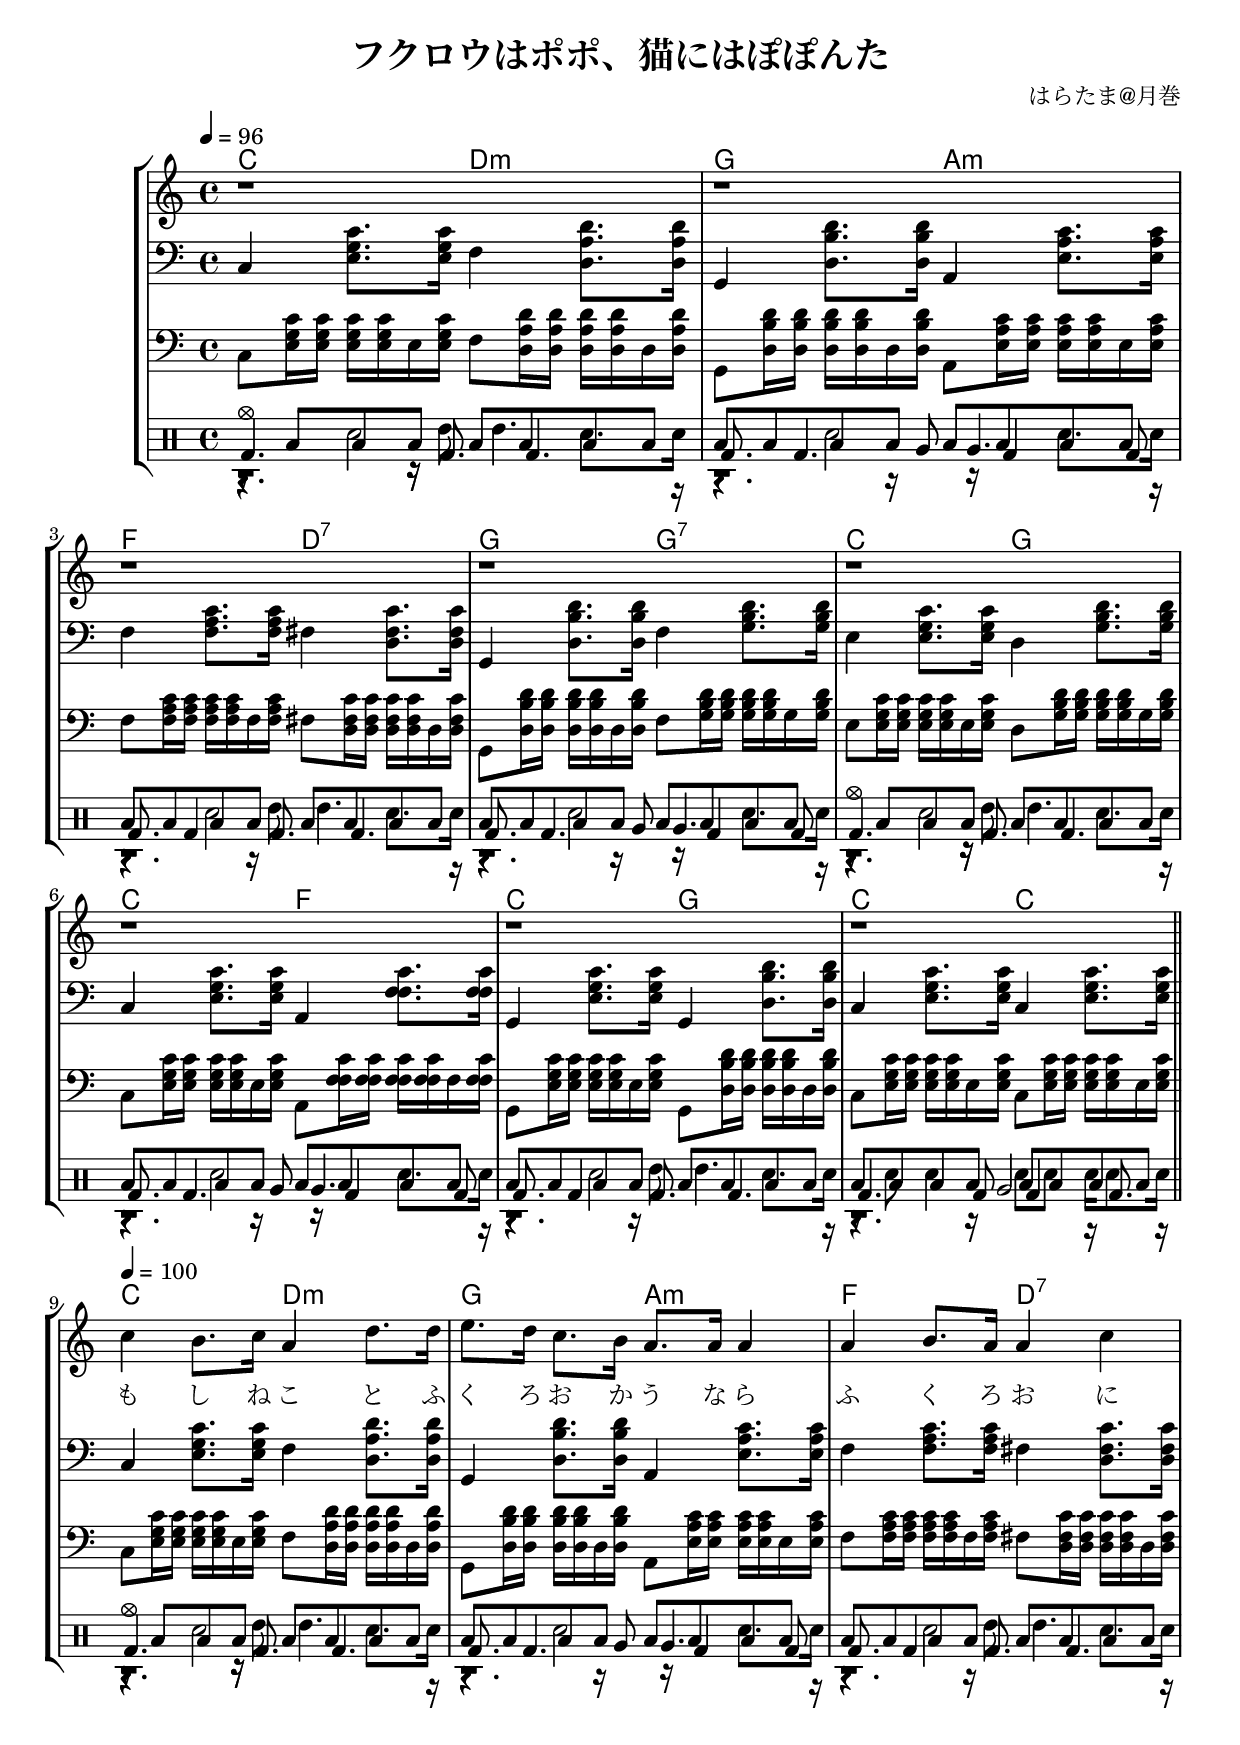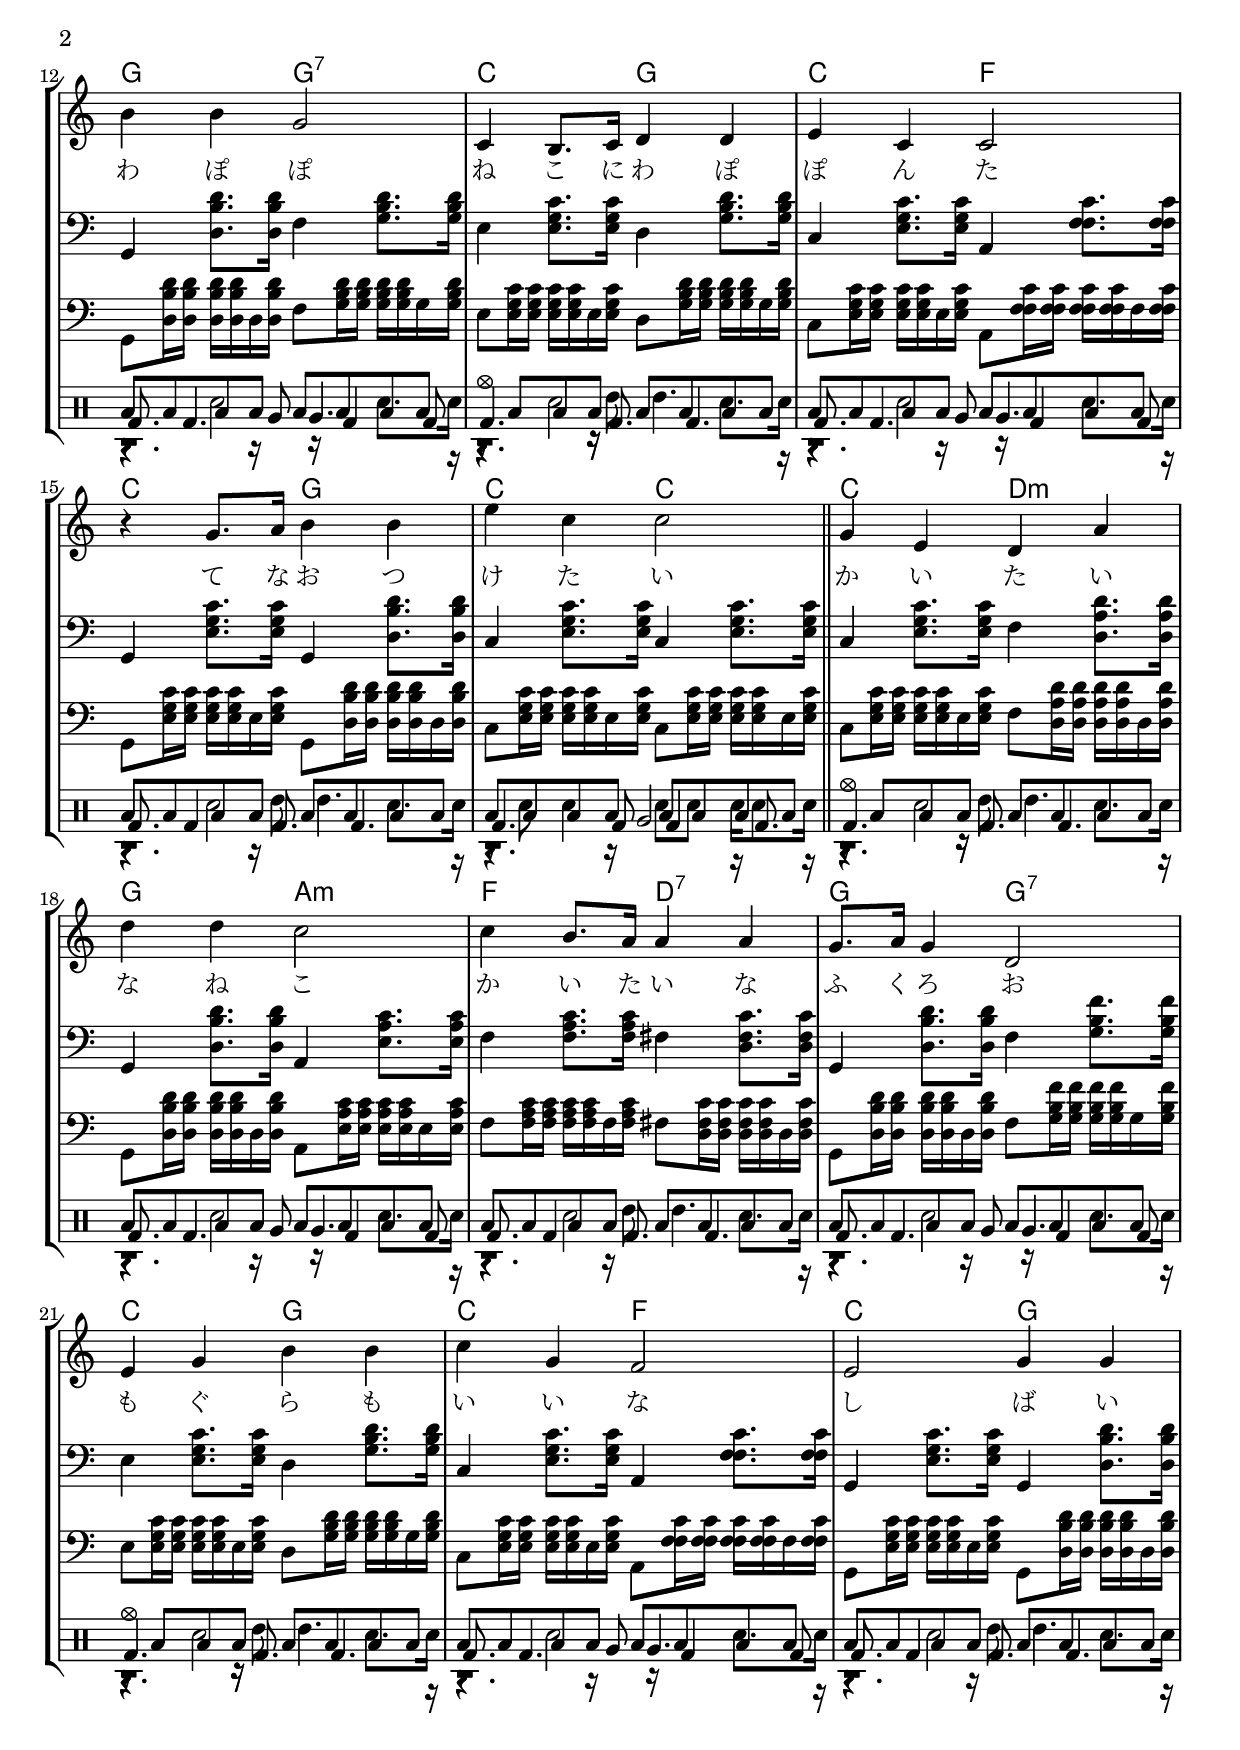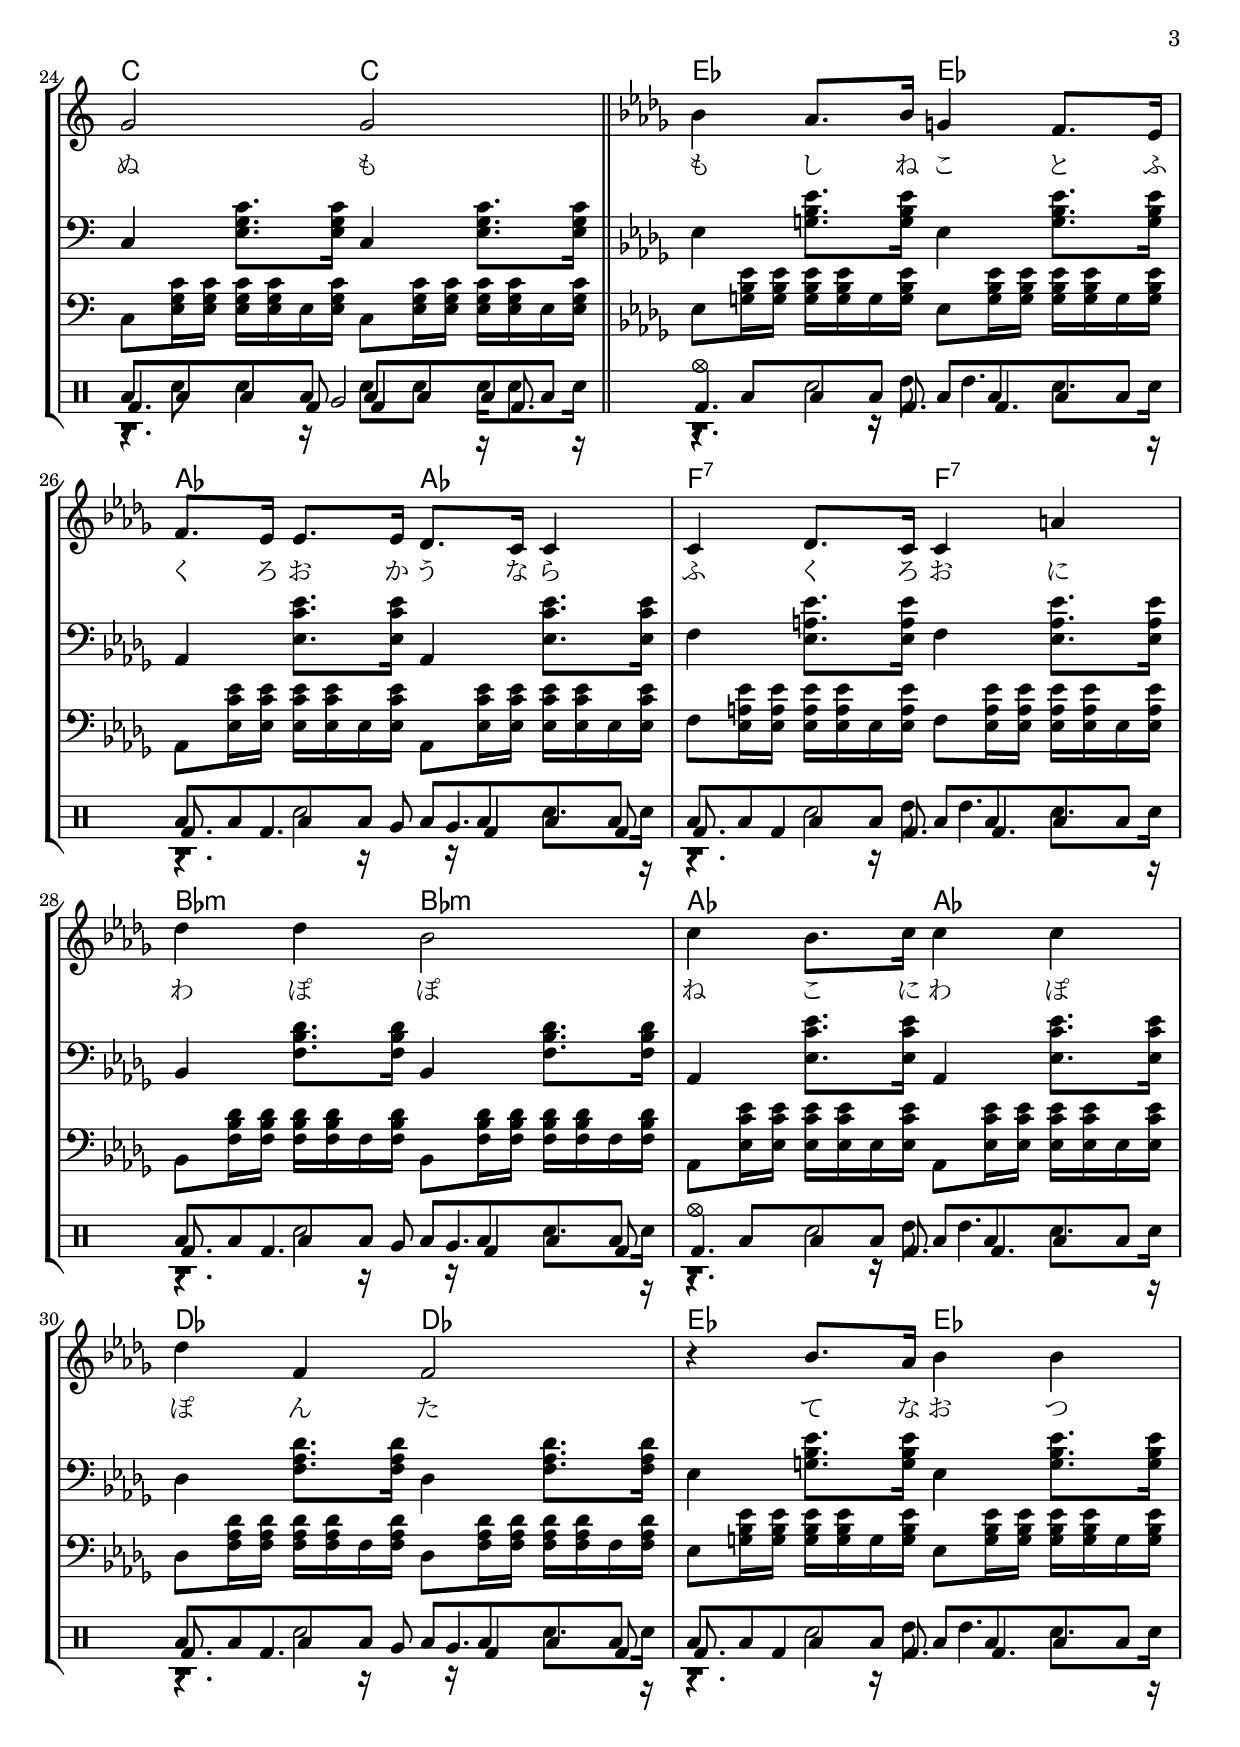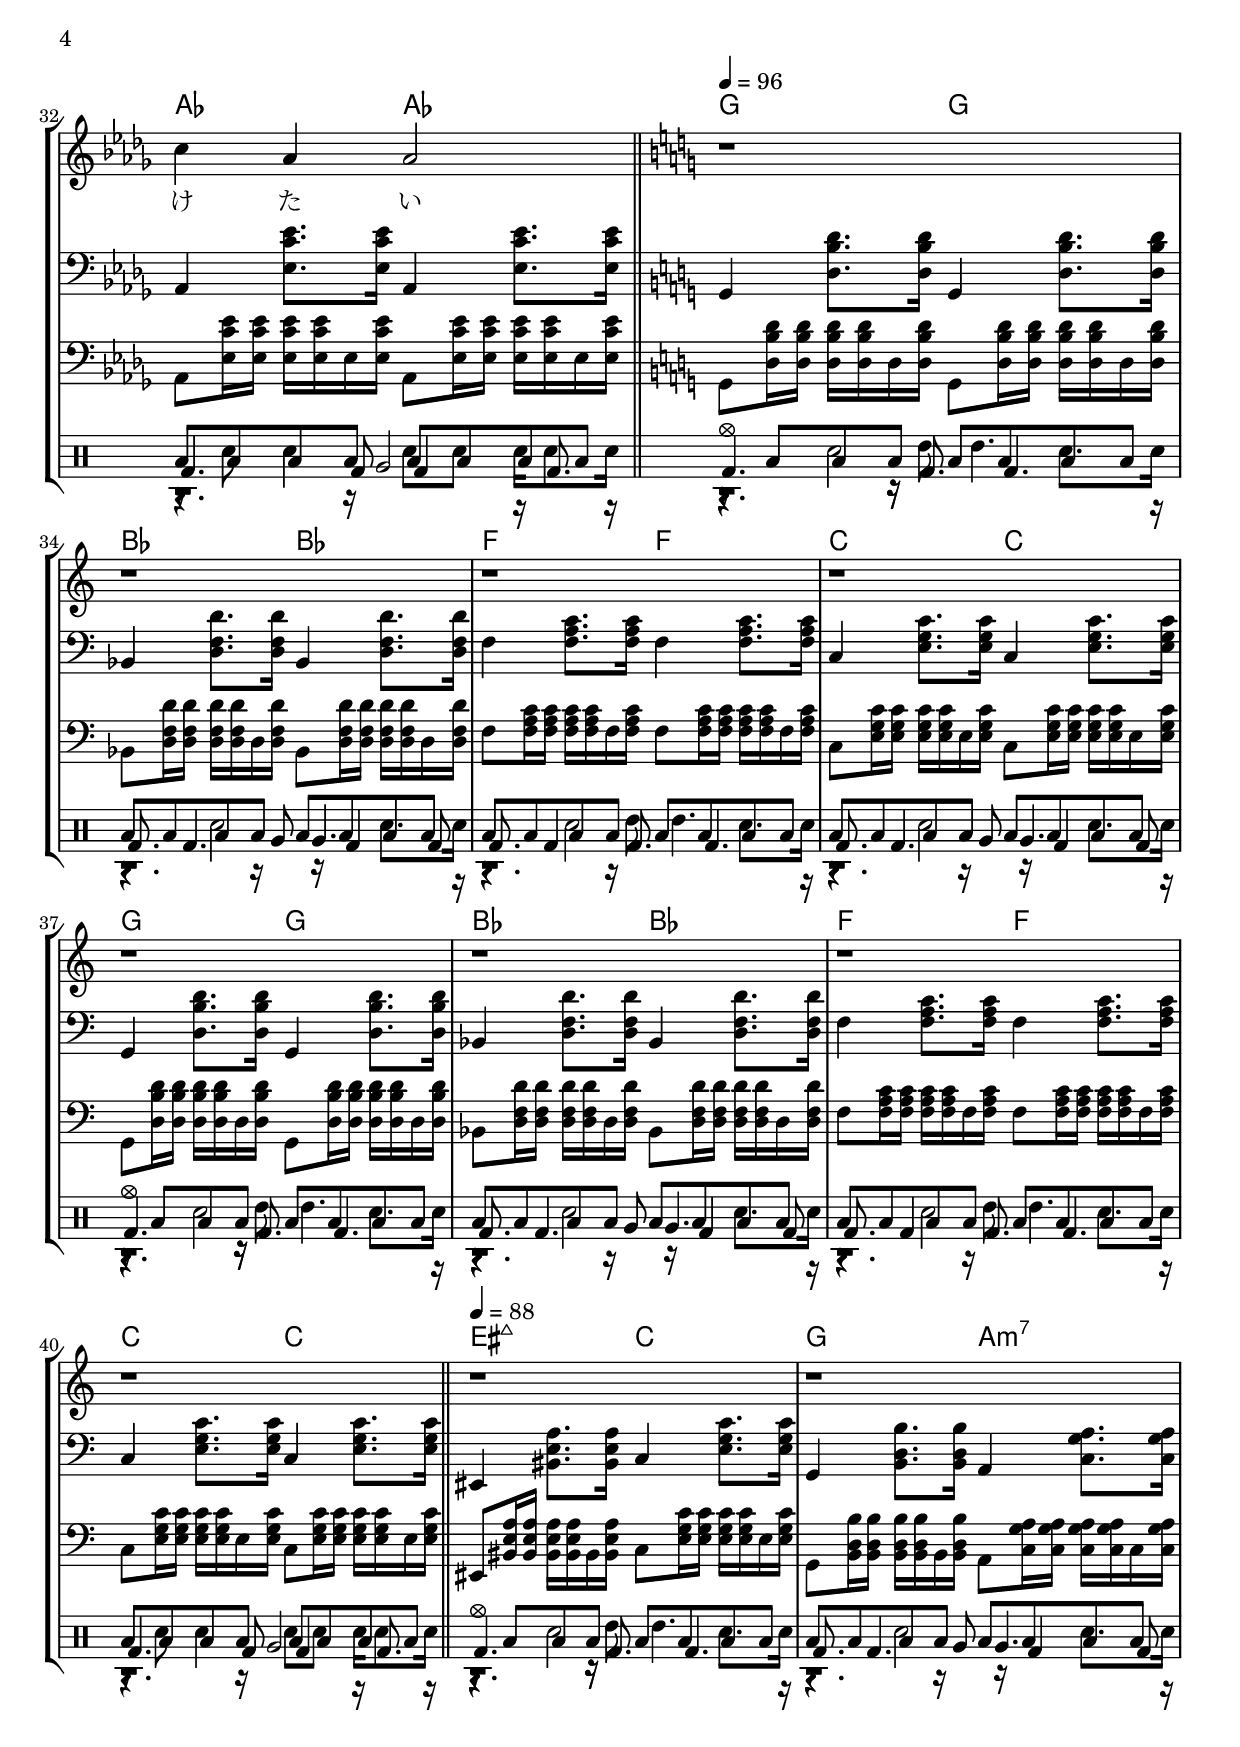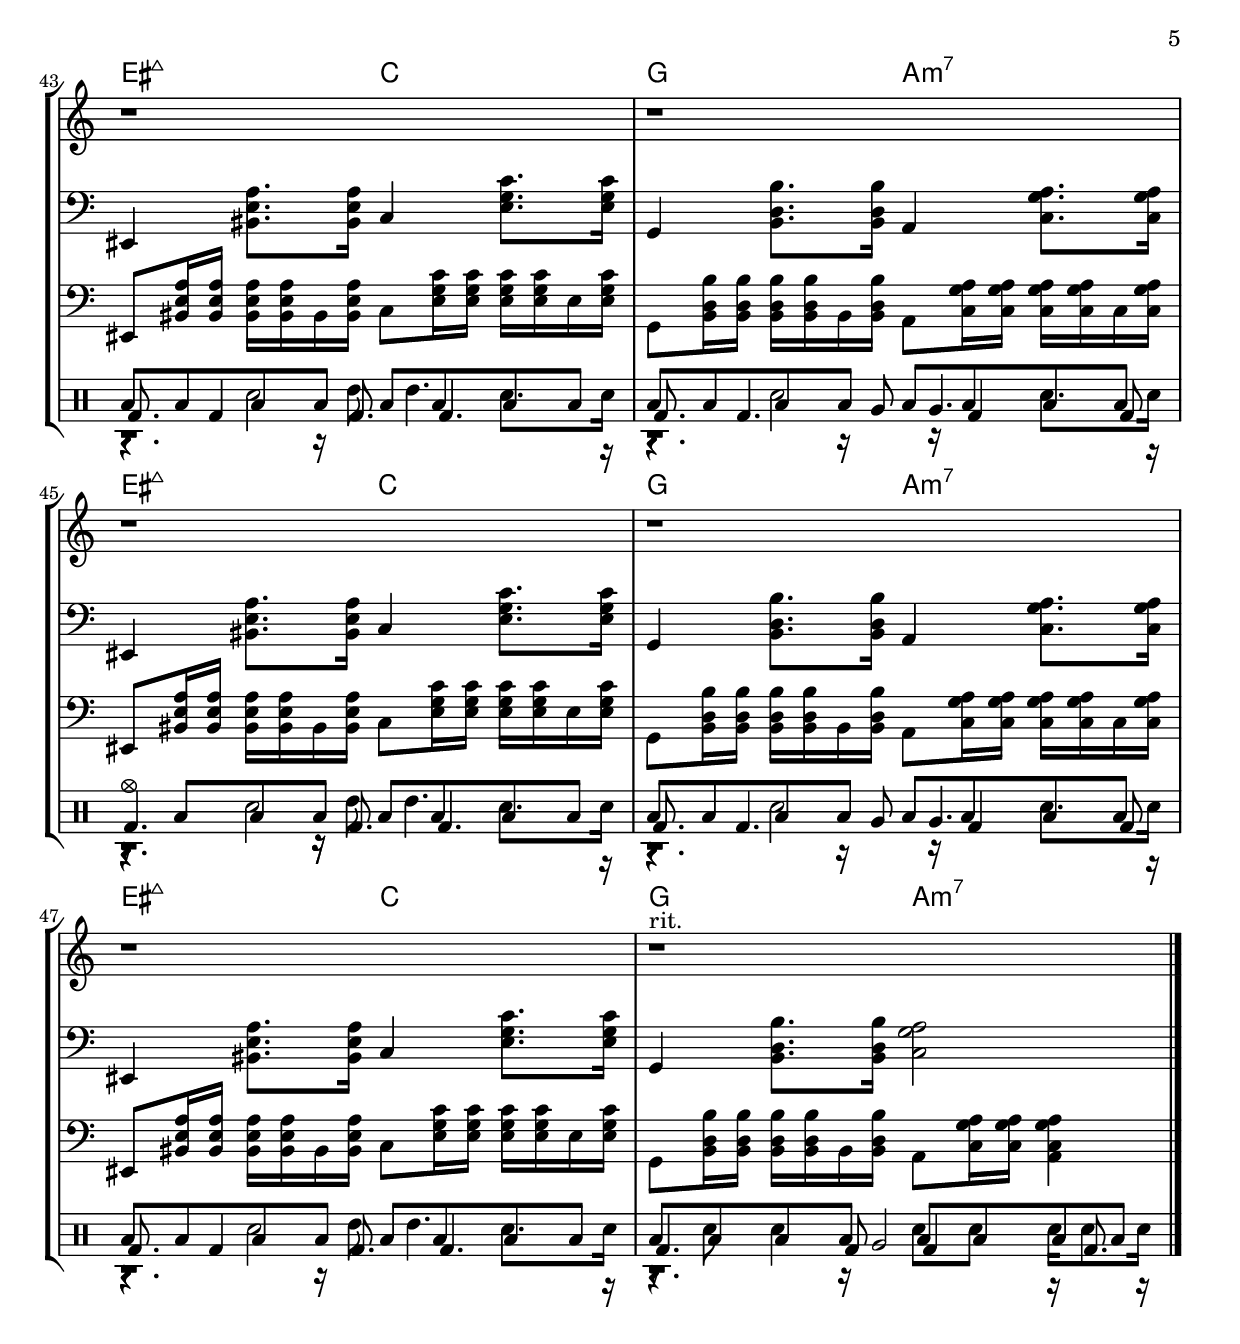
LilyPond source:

\version "2.12.1"

\header {
	title = \markup {フクロウはポポ、猫にはぽぽんた}
	composer = \markup \center-column {はらたま@月巻}
}

harmony = \chordmode {
	c2 d:m g a:m f d:7 g g:7 c g c f c g c c 

	c d:m g a:m f d:7 g g:7 c g c f c g c c 

	c d:m g a:m f d:7 g g:7 c g c f c g c c 

	es es as as f:7 f:7 bes:m bes:m as as des des es es as as 

	g g bes bes f f c c g g bes bes f f c c 

	eis:maj7 c g a:min7 eis:maj7 c g a:min7 eis:maj7 c g a:min7 eis:maj7 c g a:min7 
}

melody = {
	\key c \major
	\tempo 4 = 96
	r1 | r1 | r1 | r1 | r1 | r1 | r1 | r1   
	\set Staff.midiInstrument = #"mmi0.38"
		\tempo 4 = 100
 c''4  b'8.  c''16  a'4  d''8.  d''16 
	e''8.  d''16  c''8.  b'16  a'8.  a'16  a'4 
	a'4  b'8.  a'16  a'4  c''4 
	b'4  b'4  g'2 
	c'4  b8.  c'16  d'4  d'4 
	e'4  c'4  c'2 
	r4  g'8.  a'16  b'4  b'4 
	e''4  c''4  c''2
	\set Staff.midiInstrument = #"mmi0.38"
	 g'4  e'4  d'4  a'4 
	d''4  d''4  c''2 
	c''4  b'8.  a'16  a'4  a'4 
	g'8.  a'16  g'4  d'2 
	e'4  g'4  b'4  b'4 
	c''4  g'4  f'2 
	e'2  g'4  g'4 
	g'2  g'2
	\set Staff.midiInstrument = #"fss0.23"
		\key des \major
 bes'4  as'8.  bes'16  g'4  f'8.  es'16 
	f'8.  es'16  es'8.  es'16  des'8.  c'16  c'4 
	c'4  des'8.  c'16  c'4  a'4 
	des''4  des''4  bes'2 
	c''4  bes'8.  c''16  c''4  c''4 
	des''4  f'4  f'2 
	r4  bes'8.  as'16  bes'4  bes'4 
	c''4  as'4  as'2
	\key c \major
	\tempo 4 = 96
	r1 | r1 | r1 | r1 | r1 | r1 | r1 | r1   
	\tempo 4 = 88
	r1 | r1 | r1 | r1 | r1 | r1 | r1 | r1^"rit." \bar "|."
}

words = \lyricmode {
	
	も  し  ね  こ  と  ふ  く  ろ  お  か  う  な  ら  ふ  く  ろ  お  に  わ  ぽ  ぽ  ね  こ  に  わ  ぽ  ぽ  ん  た  て  な  お  つ  け  た  い  
	か  い  た  い  な  ね  こ  か  い  た  い  な  ふ  く  ろ  お  も  ぐ  ら  も  い  い  な  し  ば  い  ぬ  も  
	も  し  ね  こ  と  ふ  く  ろ  お  か  う  な  ら  ふ  く  ろ  お  に  わ  ぽ  ぽ  ね  こ  に  わ  ぽ  ぽ  ん  た  て  な  お  つ  け  た  い  
	
	
}

tempochange = {
	\tempo 4 = 96
	r1 | r1 | r1 | r1 | r1 | r1 | r1 | r1 \bar "||"
	\tempo 4 = 100
	r1 | r1 | r1 | r1 | r1 | r1 | r1 | r1 \bar "||"
	\tempo 4 = 100
	r1 | r1 | r1 | r1 | r1 | r1 | r1 | r1 \bar "||"
	\tempo 4 = 100
	r1 | r1 | r1 | r1 | r1 | r1 | r1 | r1 \bar "||"
	\tempo 4 = 96
	r1 | r1 | r1 | r1 | r1 | r1 | r1 | r1 \bar "||"
	\tempo 4 = 88
	r1 | r1 | r1 | r1 | r1 | r1 | r1 | \tempo 4 = 66 r2 \tempo 4 = 58 r2 \bar "|."
}

mainacc = {
	\clef bass
	\set Staff.midiInstrument = #"String Ensemble 1"
	\key c \major
	\tempo 4 = 96
	c4 <e g c'>8. <e g c'>16
	f4 <d a d'>8. <d a d'>16
	g,4 <d b d'>8. <d b d'>16
	a,4 <e a c'>8. <e a c'>16
	f4 <f a c'>8. <f a c'>16
	fis4 <d fis c'>8. <d fis c'>16
	g,4 <d b d'>8. <d b d'>16
	f4 <g b d'>8. <g b d'>16
	e4 <e g c'>8. <e g c'>16
	d4 <g b d'>8. <g b d'>16
	c4 <e g c'>8. <e g c'>16
	a,4 <f f c'>8. <f f c'>16
	g,4 <e g c'>8. <e g c'>16
	g,4 <d b d'>8. <d b d'>16
	c4 <e g c'>8. <e g c'>16
	c4 <e g c'>8. <e g c'>16
	\bar "||"

	\set Staff.midiInstrument = #"String Ensemble 1"
	\tempo 4 = 100
	c4 <e g c'>8. <e g c'>16
	f4 <d a d'>8. <d a d'>16
	g,4 <d b d'>8. <d b d'>16
	a,4 <e a c'>8. <e a c'>16
	f4 <f a c'>8. <f a c'>16
	fis4 <d fis c'>8. <d fis c'>16
	g,4 <d b d'>8. <d b d'>16
	f4 <g b d'>8. <g b d'>16
	e4 <e g c'>8. <e g c'>16
	d4 <g b d'>8. <g b d'>16
	c4 <e g c'>8. <e g c'>16
	a,4 <f f c'>8. <f f c'>16
	g,4 <e g c'>8. <e g c'>16
	g,4 <d b d'>8. <d b d'>16
	c4 <e g c'>8. <e g c'>16
	c4 <e g c'>8. <e g c'>16
	\bar "||"

	\set Staff.midiInstrument = #"String Ensemble 1"
	c4 <e g c'>8. <e g c'>16
	f4 <d a d'>8. <d a d'>16
	g,4 <d b d'>8. <d b d'>16
	a,4 <e a c'>8. <e a c'>16
	f4 <f a c'>8. <f a c'>16
	fis4 <d fis c'>8. <d fis c'>16
	g,4 <d b d'>8. <d b d'>16
	f4 <g b f'>8. <g b f'>16
	e4 <e g c'>8. <e g c'>16
	d4 <g b d'>8. <g b d'>16
	c4 <e g c'>8. <e g c'>16
	a,4 <f f c'>8. <f f c'>16
	g,4 <e g c'>8. <e g c'>16
	g,4 <d b d'>8. <d b d'>16
	c4 <e g c'>8. <e g c'>16
	c4 <e g c'>8. <e g c'>16
	\bar "||"

	\set Staff.midiInstrument = #"String Ensemble 1"
	\key des \major
	es4 <g bes es'>8. <g bes es'>16
	es4 <g bes es'>8. <g bes es'>16
	as,4 <es c' es'>8. <es c' es'>16
	as,4 <es c' es'>8. <es c' es'>16
	f4 <es a es'>8. <es a es'>16
	f4 <es a es'>8. <es a es'>16
	bes,4 <f bes des'>8. <f bes des'>16
	bes,4 <f bes des'>8. <f bes des'>16
	as,4 <es c' es'>8. <es c' es'>16
	as,4 <es c' es'>8. <es c' es'>16
	des4 <f as des'>8. <f as des'>16
	des4 <f as des'>8. <f as des'>16
	es4 <g bes es'>8. <g bes es'>16
	es4 <g bes es'>8. <g bes es'>16
	as,4 <es c' es'>8. <es c' es'>16
	as,4 <es c' es'>8. <es c' es'>16
	\bar "||"

	\set Staff.midiInstrument = #"String Ensemble 1"
	\key c \major
	\tempo 4 = 96
	g,4 <d b d'>8. <d b d'>16
	g,4 <d b d'>8. <d b d'>16
	bes,4 <d f d'>8. <d f d'>16
	bes,4 <d f d'>8. <d f d'>16
	f4 <f a c'>8. <f a c'>16
	f4 <f a c'>8. <f a c'>16
	c4 <e g c'>8. <e g c'>16
	c4 <e g c'>8. <e g c'>16
	g,4 <d b d'>8. <d b d'>16
	g,4 <d b d'>8. <d b d'>16
	bes,4 <d f d'>8. <d f d'>16
	bes,4 <d f d'>8. <d f d'>16
	f4 <f a c'>8. <f a c'>16
	f4 <f a c'>8. <f a c'>16
	c4 <e g c'>8. <e g c'>16
	c4 <e g c'>8. <e g c'>16
	\bar "||"

	\set Staff.midiInstrument = #"String Ensemble 1"
	\tempo 4 = 88
	eis,4 <bis, e a>8. <bis, e a>16
	c4 <e g c'>8. <e g c'>16
	g,4 <b, d b>8. <b, d b>16
	a,4 <c g a>8. <c g a>16
	eis,4 <bis, e a>8. <bis, e a>16
	c4 <e g c'>8. <e g c'>16
	g,4 <b, d b>8. <b, d b>16
	a,4 <c g a>8. <c g a>16
	eis,4 <bis, e a>8. <bis, e a>16
	c4 <e g c'>8. <e g c'>16
	g,4 <b, d b>8. <b, d b>16
	a,4 <c g a>8. <c g a>16
	eis,4 <bis, e a>8. <bis, e a>16
	c4 <e g c'>8. <e g c'>16
	g,4 <b, d b>8. <b, d b>16
	<c g a>2
	\bar "|."
}

subacc = {
	\clef bass
	\set Staff.midiInstrument = #"String Ensemble 1"
	\key c \major
	\tempo 4 = 96
	c8 <e g c'>16 <e g c'>16   <e g c'>16 <e g c'>16   e16 <e g c'>16
	f8 <d a d'>16 <d a d'>16   <d a d'>16 <d a d'>16   d16 <d a d'>16
	g,8 <d b d'>16 <d b d'>16   <d b d'>16 <d b d'>16   d16 <d b d'>16
	a,8 <e a c'>16 <e a c'>16   <e a c'>16 <e a c'>16   e16 <e a c'>16
	f8 <f a c'>16 <f a c'>16   <f a c'>16 <f a c'>16   f16 <f a c'>16
	fis8 <d fis c'>16 <d fis c'>16   <d fis c'>16 <d fis c'>16   d16 <d fis c'>16
	g,8 <d b d'>16 <d b d'>16   <d b d'>16 <d b d'>16   d16 <d b d'>16
	f8 <g b d'>16 <g b d'>16   <g b d'>16 <g b d'>16   g16 <g b d'>16
	e8 <e g c'>16 <e g c'>16   <e g c'>16 <e g c'>16   e16 <e g c'>16
	d8 <g b d'>16 <g b d'>16   <g b d'>16 <g b d'>16   g16 <g b d'>16
	c8 <e g c'>16 <e g c'>16   <e g c'>16 <e g c'>16   e16 <e g c'>16
	a,8 <f f c'>16 <f f c'>16   <f f c'>16 <f f c'>16   f16 <f f c'>16
	g,8 <e g c'>16 <e g c'>16   <e g c'>16 <e g c'>16   e16 <e g c'>16
	g,8 <d b d'>16 <d b d'>16   <d b d'>16 <d b d'>16   d16 <d b d'>16
	c8 <e g c'>16 <e g c'>16   <e g c'>16 <e g c'>16   e16 <e g c'>16
	c8 <e g c'>16 <e g c'>16   <e g c'>16 <e g c'>16   e16 <e g c'>16
	\bar "||"

	\set Staff.midiInstrument = #"String Ensemble 1"
	\tempo 4 = 100
	c8 <e g c'>16 <e g c'>16   <e g c'>16 <e g c'>16   e16 <e g c'>16
	f8 <d a d'>16 <d a d'>16   <d a d'>16 <d a d'>16   d16 <d a d'>16
	g,8 <d b d'>16 <d b d'>16   <d b d'>16 <d b d'>16   d16 <d b d'>16
	a,8 <e a c'>16 <e a c'>16   <e a c'>16 <e a c'>16   e16 <e a c'>16
	f8 <f a c'>16 <f a c'>16   <f a c'>16 <f a c'>16   f16 <f a c'>16
	fis8 <d fis c'>16 <d fis c'>16   <d fis c'>16 <d fis c'>16   d16 <d fis c'>16
	g,8 <d b d'>16 <d b d'>16   <d b d'>16 <d b d'>16   d16 <d b d'>16
	f8 <g b d'>16 <g b d'>16   <g b d'>16 <g b d'>16   g16 <g b d'>16
	e8 <e g c'>16 <e g c'>16   <e g c'>16 <e g c'>16   e16 <e g c'>16
	d8 <g b d'>16 <g b d'>16   <g b d'>16 <g b d'>16   g16 <g b d'>16
	c8 <e g c'>16 <e g c'>16   <e g c'>16 <e g c'>16   e16 <e g c'>16
	a,8 <f f c'>16 <f f c'>16   <f f c'>16 <f f c'>16   f16 <f f c'>16
	g,8 <e g c'>16 <e g c'>16   <e g c'>16 <e g c'>16   e16 <e g c'>16
	g,8 <d b d'>16 <d b d'>16   <d b d'>16 <d b d'>16   d16 <d b d'>16
	c8 <e g c'>16 <e g c'>16   <e g c'>16 <e g c'>16   e16 <e g c'>16
	c8 <e g c'>16 <e g c'>16   <e g c'>16 <e g c'>16   e16 <e g c'>16
	\bar "||"

	\set Staff.midiInstrument = #"String Ensemble 1"
	c8 <e g c'>16 <e g c'>16   <e g c'>16 <e g c'>16   e16 <e g c'>16
	f8 <d a d'>16 <d a d'>16   <d a d'>16 <d a d'>16   d16 <d a d'>16
	g,8 <d b d'>16 <d b d'>16   <d b d'>16 <d b d'>16   d16 <d b d'>16
	a,8 <e a c'>16 <e a c'>16   <e a c'>16 <e a c'>16   e16 <e a c'>16
	f8 <f a c'>16 <f a c'>16   <f a c'>16 <f a c'>16   f16 <f a c'>16
	fis8 <d fis c'>16 <d fis c'>16   <d fis c'>16 <d fis c'>16   d16 <d fis c'>16
	g,8 <d b d'>16 <d b d'>16   <d b d'>16 <d b d'>16   d16 <d b d'>16
	f8 <g b f'>16 <g b f'>16   <g b f'>16 <g b f'>16   g16 <g b f'>16
	e8 <e g c'>16 <e g c'>16   <e g c'>16 <e g c'>16   e16 <e g c'>16
	d8 <g b d'>16 <g b d'>16   <g b d'>16 <g b d'>16   g16 <g b d'>16
	c8 <e g c'>16 <e g c'>16   <e g c'>16 <e g c'>16   e16 <e g c'>16
	a,8 <f f c'>16 <f f c'>16   <f f c'>16 <f f c'>16   f16 <f f c'>16
	g,8 <e g c'>16 <e g c'>16   <e g c'>16 <e g c'>16   e16 <e g c'>16
	g,8 <d b d'>16 <d b d'>16   <d b d'>16 <d b d'>16   d16 <d b d'>16
	c8 <e g c'>16 <e g c'>16   <e g c'>16 <e g c'>16   e16 <e g c'>16
	c8 <e g c'>16 <e g c'>16   <e g c'>16 <e g c'>16   e16 <e g c'>16
	\bar "||"

	\set Staff.midiInstrument = #"String Ensemble 1"
	\key des \major
	es8 <g bes es'>16 <g bes es'>16   <g bes es'>16 <g bes es'>16   g16 <g bes es'>16
	es8 <g bes es'>16 <g bes es'>16   <g bes es'>16 <g bes es'>16   g16 <g bes es'>16
	as,8 <es c' es'>16 <es c' es'>16   <es c' es'>16 <es c' es'>16   es16 <es c' es'>16
	as,8 <es c' es'>16 <es c' es'>16   <es c' es'>16 <es c' es'>16   es16 <es c' es'>16
	f8 <es a es'>16 <es a es'>16   <es a es'>16 <es a es'>16   es16 <es a es'>16
	f8 <es a es'>16 <es a es'>16   <es a es'>16 <es a es'>16   es16 <es a es'>16
	bes,8 <f bes des'>16 <f bes des'>16   <f bes des'>16 <f bes des'>16   f16 <f bes des'>16
	bes,8 <f bes des'>16 <f bes des'>16   <f bes des'>16 <f bes des'>16   f16 <f bes des'>16
	as,8 <es c' es'>16 <es c' es'>16   <es c' es'>16 <es c' es'>16   es16 <es c' es'>16
	as,8 <es c' es'>16 <es c' es'>16   <es c' es'>16 <es c' es'>16   es16 <es c' es'>16
	des8 <f as des'>16 <f as des'>16   <f as des'>16 <f as des'>16   f16 <f as des'>16
	des8 <f as des'>16 <f as des'>16   <f as des'>16 <f as des'>16   f16 <f as des'>16
	es8 <g bes es'>16 <g bes es'>16   <g bes es'>16 <g bes es'>16   g16 <g bes es'>16
	es8 <g bes es'>16 <g bes es'>16   <g bes es'>16 <g bes es'>16   g16 <g bes es'>16
	as,8 <es c' es'>16 <es c' es'>16   <es c' es'>16 <es c' es'>16   es16 <es c' es'>16
	as,8 <es c' es'>16 <es c' es'>16   <es c' es'>16 <es c' es'>16   es16 <es c' es'>16
	\bar "||"

	\set Staff.midiInstrument = #"Choir Aahs"
	\key c \major
	\tempo 4 = 96
	g,8 <d b d'>16 <d b d'>16   <d b d'>16 <d b d'>16   d16 <d b d'>16
	g,8 <d b d'>16 <d b d'>16   <d b d'>16 <d b d'>16   d16 <d b d'>16
	bes,8 <d f d'>16 <d f d'>16   <d f d'>16 <d f d'>16   d16 <d f d'>16
	bes,8 <d f d'>16 <d f d'>16   <d f d'>16 <d f d'>16   d16 <d f d'>16
	f8 <f a c'>16 <f a c'>16   <f a c'>16 <f a c'>16   f16 <f a c'>16
	f8 <f a c'>16 <f a c'>16   <f a c'>16 <f a c'>16   f16 <f a c'>16
	c8 <e g c'>16 <e g c'>16   <e g c'>16 <e g c'>16   e16 <e g c'>16
	c8 <e g c'>16 <e g c'>16   <e g c'>16 <e g c'>16   e16 <e g c'>16
	g,8 <d b d'>16 <d b d'>16   <d b d'>16 <d b d'>16   d16 <d b d'>16
	g,8 <d b d'>16 <d b d'>16   <d b d'>16 <d b d'>16   d16 <d b d'>16
	bes,8 <d f d'>16 <d f d'>16   <d f d'>16 <d f d'>16   d16 <d f d'>16
	bes,8 <d f d'>16 <d f d'>16   <d f d'>16 <d f d'>16   d16 <d f d'>16
	f8 <f a c'>16 <f a c'>16   <f a c'>16 <f a c'>16   f16 <f a c'>16
	f8 <f a c'>16 <f a c'>16   <f a c'>16 <f a c'>16   f16 <f a c'>16
	c8 <e g c'>16 <e g c'>16   <e g c'>16 <e g c'>16   e16 <e g c'>16
	c8 <e g c'>16 <e g c'>16   <e g c'>16 <e g c'>16   e16 <e g c'>16
	\bar "||"

	\set Staff.midiInstrument = #"Choir Aahs"
	\tempo 4 = 88
	eis,8 <bis, e a>16 <bis, e a>16   <bis, e a>16 <bis, e a>16   bis,16 <bis, e a>16
	c8 <e g c'>16 <e g c'>16   <e g c'>16 <e g c'>16   e16 <e g c'>16
	g,8 <b, d b>16 <b, d b>16   <b, d b>16 <b, d b>16   b,16 <b, d b>16
	a,8 <c g a>16 <c g a>16   <c g a>16 <c g a>16   c16 <c g a>16
	eis,8 <bis, e a>16 <bis, e a>16   <bis, e a>16 <bis, e a>16   bis,16 <bis, e a>16
	c8 <e g c'>16 <e g c'>16   <e g c'>16 <e g c'>16   e16 <e g c'>16
	g,8 <b, d b>16 <b, d b>16   <b, d b>16 <b, d b>16   b,16 <b, d b>16
	a,8 <c g a>16 <c g a>16   <c g a>16 <c g a>16   c16 <c g a>16
	eis,8 <bis, e a>16 <bis, e a>16   <bis, e a>16 <bis, e a>16   bis,16 <bis, e a>16
	c8 <e g c'>16 <e g c'>16   <e g c'>16 <e g c'>16   e16 <e g c'>16
	g,8 <b, d b>16 <b, d b>16   <b, d b>16 <b, d b>16   b,16 <b, d b>16
	a,8 <c g a>16 <c g a>16   <c g a>16 <c g a>16   c16 <c g a>16
	eis,8 <bis, e a>16 <bis, e a>16   <bis, e a>16 <bis, e a>16   bis,16 <bis, e a>16
	c8 <e g c'>16 <e g c'>16   <e g c'>16 <e g c'>16   e16 <e g c'>16
	g,8 <b, d b>16 <b, d b>16   <b, d b>16 <b, d b>16   b,16 <b, d b>16
	a,8 <c g a>16 <c g a>16 <a, c g a>4
	\bar "|."
}

percA = {
	\drummode {
	r4 sn2 sn8. sn16  |r4 sn2 sn8. sn16  |r4 sn2 sn8. sn16  |r4 sn2 sn8. sn16  |r4 sn2 sn8. sn16  |r4 sn2 sn8. sn16  |r4 sn2 sn8. sn16  |r8 sn8 sn4 sn8 sn8 sn16 sn8 sn16  \bar "||"
	r4 sn2 sn8. sn16  |r4 sn2 sn8. sn16  |r4 sn2 sn8. sn16  |r4 sn2 sn8. sn16  |r4 sn2 sn8. sn16  |r4 sn2 sn8. sn16  |r4 sn2 sn8. sn16  |r8 sn8 sn4 sn8 sn8 sn16 sn8 sn16  \bar "||"
	r4 sn2 sn8. sn16  |r4 sn2 sn8. sn16  |r4 sn2 sn8. sn16  |r4 sn2 sn8. sn16  |r4 sn2 sn8. sn16  |r4 sn2 sn8. sn16  |r4 sn2 sn8. sn16  |r8 sn8 sn4 sn8 sn8 sn16 sn8 sn16  \bar "||"
	r4 sn2 sn8. sn16  |r4 sn2 sn8. sn16  |r4 sn2 sn8. sn16  |r4 sn2 sn8. sn16  |r4 sn2 sn8. sn16  |r4 sn2 sn8. sn16  |r4 sn2 sn8. sn16  |r8 sn8 sn4 sn8 sn8 sn16 sn8 sn16  \bar "||"
	r4 sn2 sn8. sn16  |r4 sn2 sn8. sn16  |r4 sn2 sn8. sn16  |r4 sn2 sn8. sn16  |r4 sn2 sn8. sn16  |r4 sn2 sn8. sn16  |r4 sn2 sn8. sn16  |r8 sn8 sn4 sn8 sn8 sn16 sn8 sn16  \bar "||"
	r4 sn2 sn8. sn16  |r4 sn2 sn8. sn16  |r4 sn2 sn8. sn16  |r4 sn2 sn8. sn16  |r4 sn2 sn8. sn16  |r4 sn2 sn8. sn16  |r4 sn2 sn8. sn16  |r8 sn8 sn4 sn8 sn8 sn16 sn8 sn16  \bar "|."
	}
}

percB = {
	\drummode {
	r4. r16 tommh8 tommh4. r16  |r1  |r4. r16 tommh8 tommh4. r16  |r1  |r4. r16 tommh8 tommh4. r16  |r1  |r4. r16 tommh8 tommh4. r16  |r1  \bar "||"
	r4. r16 tommh8 tommh4. r16  |r1  |r4. r16 tommh8 tommh4. r16  |r1  |r4. r16 tommh8 tommh4. r16  |r1  |r4. r16 tommh8 tommh4. r16  |r1  \bar "||"
	r4. r16 tommh8 tommh4. r16  |r1  |r4. r16 tommh8 tommh4. r16  |r1  |r4. r16 tommh8 tommh4. r16  |r1  |r4. r16 tommh8 tommh4. r16  |r1  \bar "||"
	r4. r16 tommh8 tommh4. r16  |r1  |r4. r16 tommh8 tommh4. r16  |r1  |r4. r16 tommh8 tommh4. r16  |r1  |r4. r16 tommh8 tommh4. r16  |r1  \bar "||"
	r4. r16 tommh8 tommh4. r16  |r1  |r4. r16 tommh8 tommh4. r16  |r1  |r4. r16 tommh8 tommh4. r16  |r1  |r4. r16 tommh8 tommh4. r16  |r1  \bar "||"
	r4. r16 tommh8 tommh4. r16  |r1  |r4. r16 tommh8 tommh4. r16  |r1  |r4. r16 tommh8 tommh4. r16  |r1  |r4. r16 tommh8 tommh4. r16  |r1  \bar "|."
	}
}

percC = {
	\drummode {
	r8 toml8 toml8 toml8 toml8 toml8 toml8 toml8  |toml8 toml8 toml8 toml8 toml8 toml8 toml8 toml8  |toml8 toml8 toml8 toml8 toml8 toml8 toml8 toml8  |toml8 toml8 toml8 toml8 toml8 toml8 toml8 toml8  |r8 toml8 toml8 toml8 toml8 toml8 toml8 toml8  |toml8 toml8 toml8 toml8 toml8 toml8 toml8 toml8  |toml8 toml8 toml8 toml8 toml8 toml8 toml8 toml8  |toml8 toml8 toml8 toml8 toml8 toml8 toml8 toml8  \bar "||"
	r8 toml8 toml8 toml8 toml8 toml8 toml8 toml8  |toml8 toml8 toml8 toml8 toml8 toml8 toml8 toml8  |toml8 toml8 toml8 toml8 toml8 toml8 toml8 toml8  |toml8 toml8 toml8 toml8 toml8 toml8 toml8 toml8  |r8 toml8 toml8 toml8 toml8 toml8 toml8 toml8  |toml8 toml8 toml8 toml8 toml8 toml8 toml8 toml8  |toml8 toml8 toml8 toml8 toml8 toml8 toml8 toml8  |toml8 toml8 toml8 toml8 toml8 toml8 toml8 toml8  \bar "||"
	r8 toml8 toml8 toml8 toml8 toml8 toml8 toml8  |toml8 toml8 toml8 toml8 toml8 toml8 toml8 toml8  |toml8 toml8 toml8 toml8 toml8 toml8 toml8 toml8  |toml8 toml8 toml8 toml8 toml8 toml8 toml8 toml8  |r8 toml8 toml8 toml8 toml8 toml8 toml8 toml8  |toml8 toml8 toml8 toml8 toml8 toml8 toml8 toml8  |toml8 toml8 toml8 toml8 toml8 toml8 toml8 toml8  |toml8 toml8 toml8 toml8 toml8 toml8 toml8 toml8  \bar "||"
	r8 toml8 toml8 toml8 toml8 toml8 toml8 toml8  |toml8 toml8 toml8 toml8 toml8 toml8 toml8 toml8  |toml8 toml8 toml8 toml8 toml8 toml8 toml8 toml8  |toml8 toml8 toml8 toml8 toml8 toml8 toml8 toml8  |r8 toml8 toml8 toml8 toml8 toml8 toml8 toml8  |toml8 toml8 toml8 toml8 toml8 toml8 toml8 toml8  |toml8 toml8 toml8 toml8 toml8 toml8 toml8 toml8  |toml8 toml8 toml8 toml8 toml8 toml8 toml8 toml8  \bar "||"
	r8 toml8 toml8 toml8 toml8 toml8 toml8 toml8  |toml8 toml8 toml8 toml8 toml8 toml8 toml8 toml8  |toml8 toml8 toml8 toml8 toml8 toml8 toml8 toml8  |toml8 toml8 toml8 toml8 toml8 toml8 toml8 toml8  |r8 toml8 toml8 toml8 toml8 toml8 toml8 toml8  |toml8 toml8 toml8 toml8 toml8 toml8 toml8 toml8  |toml8 toml8 toml8 toml8 toml8 toml8 toml8 toml8  |toml8 toml8 toml8 toml8 toml8 toml8 toml8 toml8  \bar "||"
	r8 toml8 toml8 toml8 toml8 toml8 toml8 toml8  |toml8 toml8 toml8 toml8 toml8 toml8 toml8 toml8  |toml8 toml8 toml8 toml8 toml8 toml8 toml8 toml8  |toml8 toml8 toml8 toml8 toml8 toml8 toml8 toml8  |r8 toml8 toml8 toml8 toml8 toml8 toml8 toml8  |toml8 toml8 toml8 toml8 toml8 toml8 toml8 toml8  |toml8 toml8 toml8 toml8 toml8 toml8 toml8 toml8  |toml8 toml8 toml8 toml8 toml8 toml8 toml8 toml8  \bar "|."
	}
}

percD = {
	\drummode {
	r1  |r4. r16 tomfh8 tomfh4. r16  |r1  |r4. r16 tomfh8 tomfh4. r16  |r1  |r4. r16 tomfh8 tomfh4. r16  |r1  |r4. r16 tomfh2 r16  \bar "||"
	r1  |r4. r16 tomfh8 tomfh4. r16  |r1  |r4. r16 tomfh8 tomfh4. r16  |r1  |r4. r16 tomfh8 tomfh4. r16  |r1  |r4. r16 tomfh2 r16  \bar "||"
	r1  |r4. r16 tomfh8 tomfh4. r16  |r1  |r4. r16 tomfh8 tomfh4. r16  |r1  |r4. r16 tomfh8 tomfh4. r16  |r1  |r4. r16 tomfh2 r16  \bar "||"
	r1  |r4. r16 tomfh8 tomfh4. r16  |r1  |r4. r16 tomfh8 tomfh4. r16  |r1  |r4. r16 tomfh8 tomfh4. r16  |r1  |r4. r16 tomfh2 r16  \bar "||"
	r1  |r4. r16 tomfh8 tomfh4. r16  |r1  |r4. r16 tomfh8 tomfh4. r16  |r1  |r4. r16 tomfh8 tomfh4. r16  |r1  |r4. r16 tomfh2 r16  \bar "||"
	r1  |r4. r16 tomfh8 tomfh4. r16  |r1  |r4. r16 tomfh8 tomfh4. r16  |r1  |r4. r16 tomfh8 tomfh4. r16  |r1  |r4. r16 tomfh2 r16  \bar "|."
	}
}

percE = {
	\drummode {
	bd4. r16 bd8. bd4.  |bd8. bd4. r16 bd4 bd8  |bd8. bd4 bd8. bd4.  |bd8. bd4. r16 bd4 bd8  |bd4. r16 bd8. bd4.  |bd8. bd4. r16 bd4 bd8  |bd8. bd4 bd8. bd4.  |bd4. bd8 bd4 r16 bd8.  \bar "||"
	bd4. r16 bd8. bd4.  |bd8. bd4. r16 bd4 bd8  |bd8. bd4 bd8. bd4.  |bd8. bd4. r16 bd4 bd8  |bd4. r16 bd8. bd4.  |bd8. bd4. r16 bd4 bd8  |bd8. bd4 bd8. bd4.  |bd4. bd8 bd4 r16 bd8.  \bar "||"
	bd4. r16 bd8. bd4.  |bd8. bd4. r16 bd4 bd8  |bd8. bd4 bd8. bd4.  |bd8. bd4. r16 bd4 bd8  |bd4. r16 bd8. bd4.  |bd8. bd4. r16 bd4 bd8  |bd8. bd4 bd8. bd4.  |bd4. bd8 bd4 r16 bd8.  \bar "||"
	bd4. r16 bd8. bd4.  |bd8. bd4. r16 bd4 bd8  |bd8. bd4 bd8. bd4.  |bd8. bd4. r16 bd4 bd8  |bd4. r16 bd8. bd4.  |bd8. bd4. r16 bd4 bd8  |bd8. bd4 bd8. bd4.  |bd4. bd8 bd4 r16 bd8.  \bar "||"
	bd4. r16 bd8. bd4.  |bd8. bd4. r16 bd4 bd8  |bd8. bd4 bd8. bd4.  |bd8. bd4. r16 bd4 bd8  |bd4. r16 bd8. bd4.  |bd8. bd4. r16 bd4 bd8  |bd8. bd4 bd8. bd4.  |bd4. bd8 bd4 r16 bd8.  \bar "||"
	bd4. r16 bd8. bd4.  |bd8. bd4. r16 bd4 bd8  |bd8. bd4 bd8. bd4.  |bd8. bd4. r16 bd4 bd8  |bd4. r16 bd8. bd4.  |bd8. bd4. r16 bd4 bd8  |bd8. bd4 bd8. bd4.  |bd4. bd8 bd4 r16 bd8.  \bar "|."
	}
}

percF = {
	\drummode {
	cymc1  |r1 |r1 |r1 |cymc1  |r1 |r1 |r1 \bar "||"
	cymc1  |r1 |r1 |r1 |cymc1  |r1 |r1 |r1 \bar "||"
	cymc1  |r1 |r1 |r1 |cymc1  |r1 |r1 |r1 \bar "||"
	cymc1  |r1 |r1 |r1 |cymc1  |r1 |r1 |r1 \bar "||"
	cymc1  |r1 |r1 |r1 |cymc1  |r1 |r1 |r1 \bar "||"
	cymc1  |r1 |r1 |r1 |cymc1  |r1 |r1 |r1 \bar "|."
	}
}

\score {
	<<
		\new StaffGroup <<
			\new ChordNames {\harmony}
			\new Voice = "melody" {\melody}
			\new Lyrics \lyricsto "melody" \words
			\new Staff = "mainacc" {\mainacc}
			\new Staff = "subacc" {\subacc}
			\new DrumStaff <<
				\new DrumVoice {\percA}
				\new DrumVoice {\percB}
				\new DrumVoice {\percC}
				\new DrumVoice {\percD}
				\new DrumVoice {\percE}
				\new DrumVoice {\percF}
			>>
		>>
	>>
	\layout { }
}
